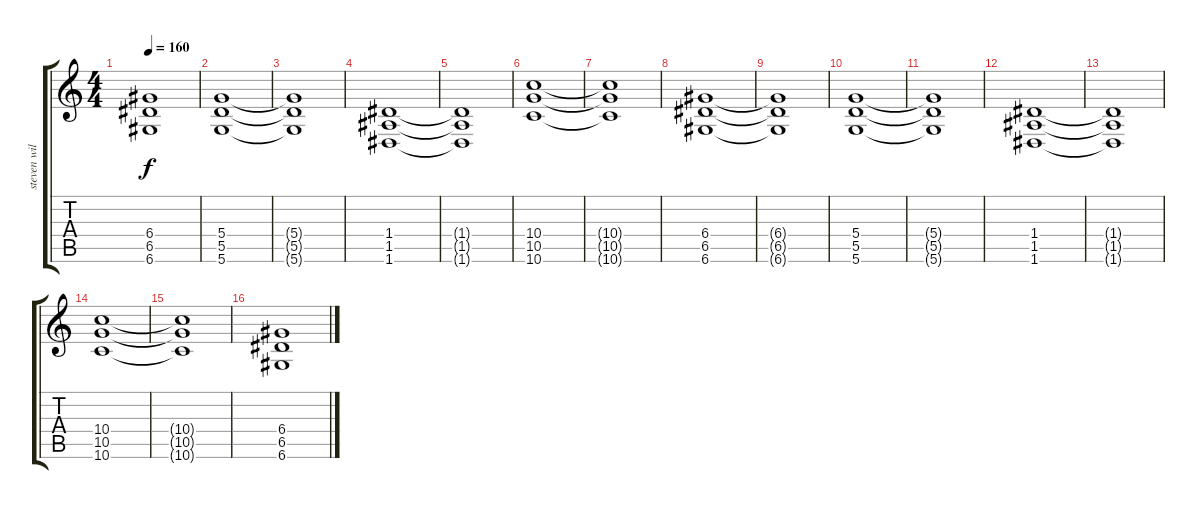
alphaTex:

\track ("steven wilson ( guitar 3 )" "steven wil") {instrument distortionguitar}
\staff {score tabs}
\tuning (E4 B3 G3 D3 A2 D2) {hide}
\ts (4 4)
\tempo 160
\clef g2
\ks c
(6.4{t} 6.5{t} 6.6{t}).1{dy f} |
(5.4 5.5 5.6).1{instrument distortionguitar} |
(5.4{t} 5.5{t} 5.6{t}).1 |
(1.4 1.5 1.6).1 |
(1.4{t} 1.5{t} 1.6{t}).1 |
(10.4 10.5 10.6).1 |
(10.4{t} 10.5{t} 10.6{t}).1 |
(6.4 6.5 6.6).1 |
(6.4{t} 6.5{t} 6.6{t}).1 |
(5.4 5.5 5.6).1{volume 6 instrument distortionguitar} |
(5.4{t} 5.5{t} 5.6{t}).1 |
(1.4 1.5 1.6).1 |
(1.4{t} 1.5{t} 1.6{t}).1 |
(10.4 10.5 10.6).1 |
(10.4{t} 10.5{t} 10.6{t}).1 |
(6.4 6.5 6.6).1
